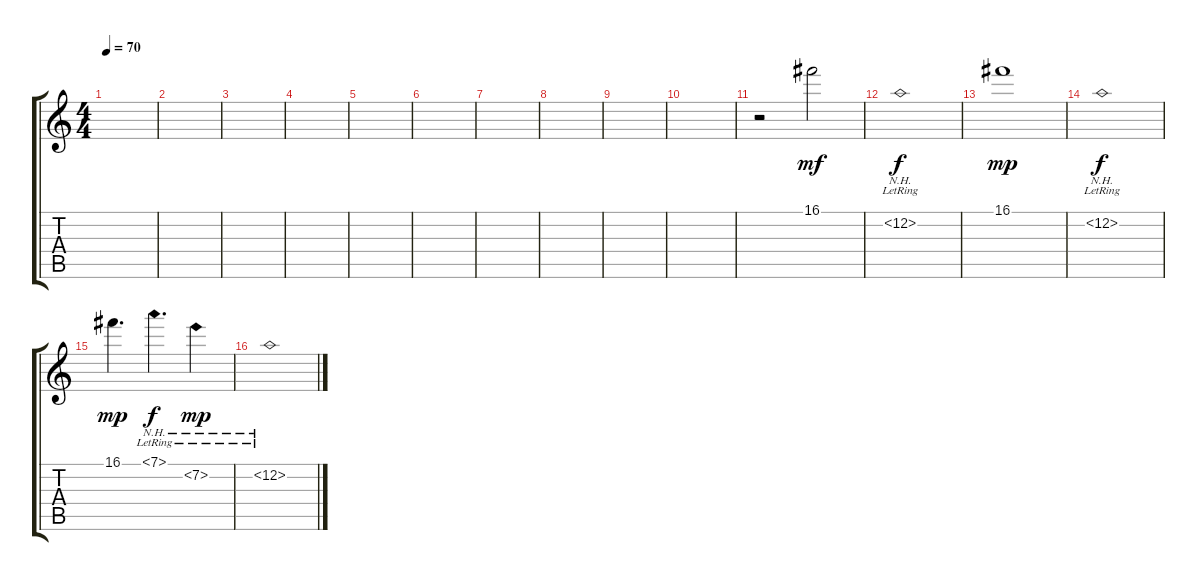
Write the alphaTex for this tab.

\track "" {instrument distortionguitar}
\staff {score tabs}
\tuning (D4 A3 F3 C3 G2 C2) {hide}
\ts (4 4)
\tempo 70
\clef g2
\ks c
|
|
|
|
|
|
|
|
|
|
r.2 16.1.2{dy mf volume 16 instrument electricguitarjazz} |
12.2{nh lr}.1{dy f} |
16.1.1{dy mp} |
12.2{nh lr}.1{dy f} |
16.1.4{d dy mp} 7.1{nh lr}.4{d dy f} 7.2{nh lr}.4{dy mp} |
12.2{nh lr}.1
